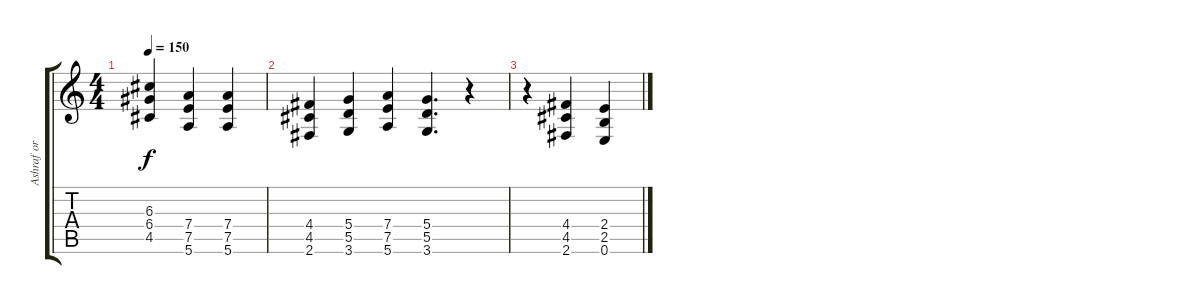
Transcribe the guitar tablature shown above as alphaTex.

\track ("Ashraf or David" "Ashraf or ") {instrument acousticguitarsteel}
\staff {score tabs}
\tuning (E4 B3 G3 D3 A2 E2) {hide}
\ts (4 4)
\tempo 150
\clef g2
\ks c
(6.3 6.4 4.5).4{dy f} (7.4 7.5 5.6).4 (7.4 7.5 5.6).4 |
(4.4 4.5 2.6).4 (5.4 5.5 3.6).4 (7.4 7.5 5.6).4 (5.4 5.5 3.6).4{d} r.4 |
r.4 (4.4 4.5 2.6).4 (2.4 2.5 0.6).4
